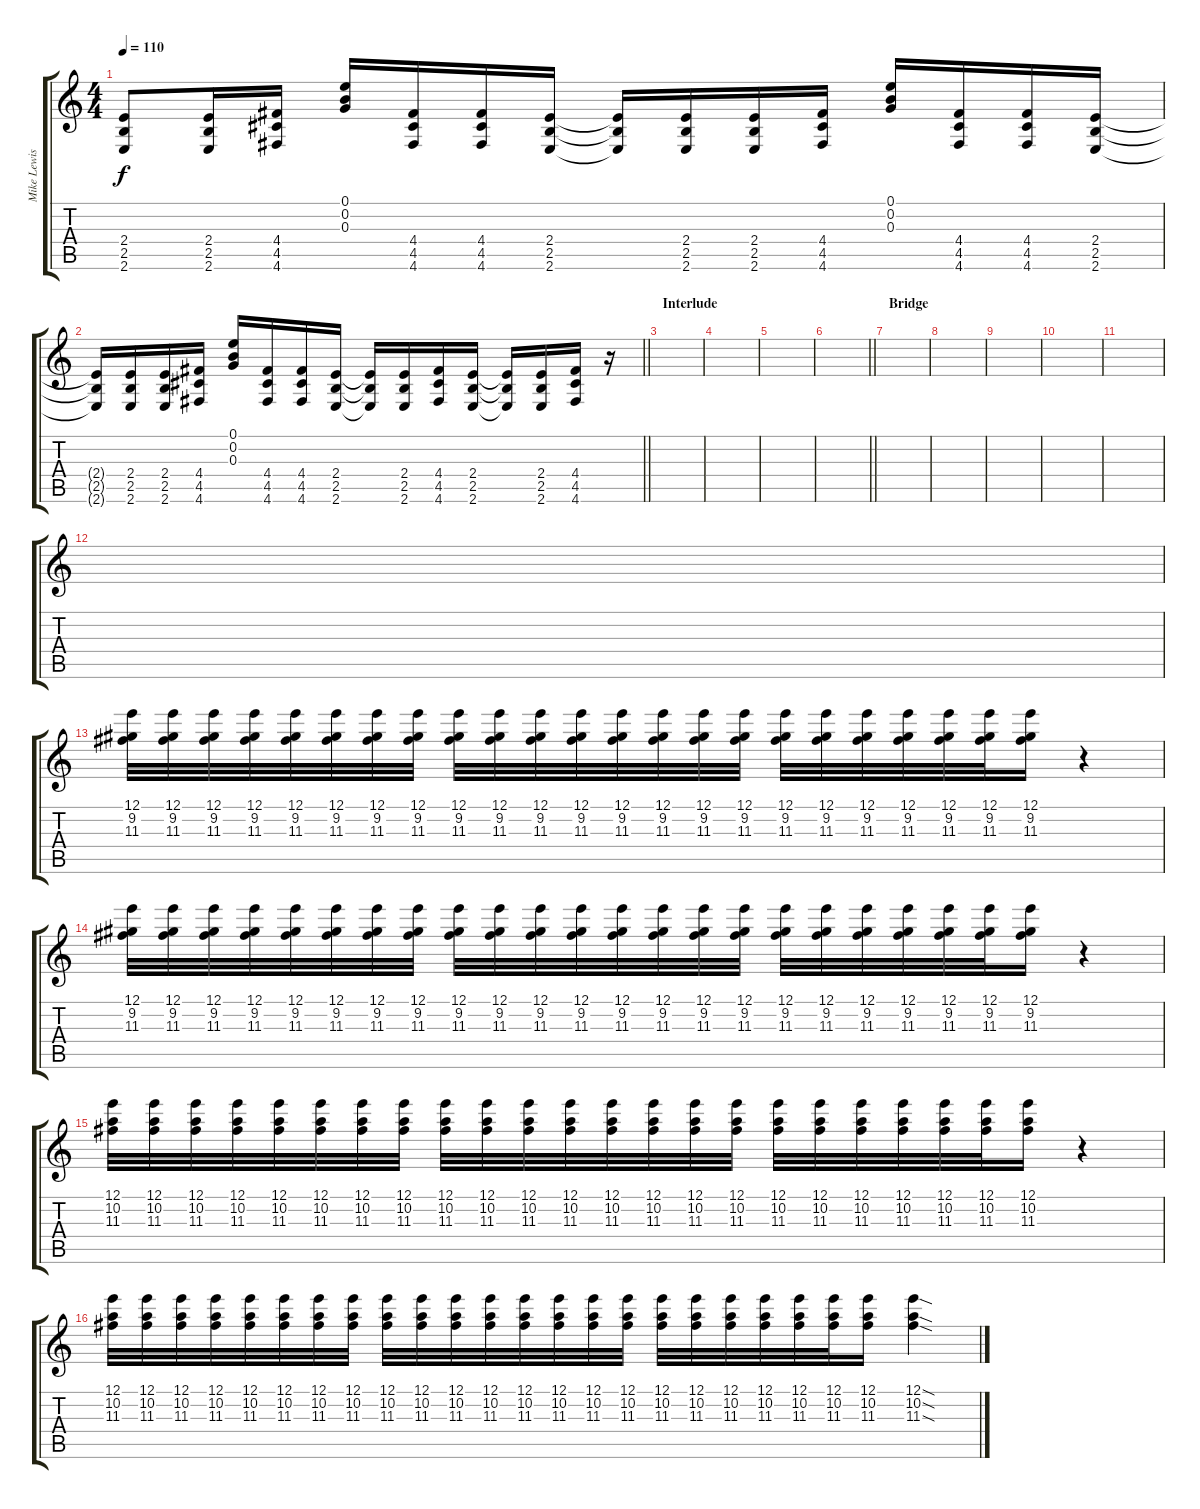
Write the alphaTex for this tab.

\track ("Mike Lewis | Rhythm" "Mike Lewis") {instrument overdrivenguitar}
\staff {score tabs}
\tuning (E4 B3 G3 D3 A2 D2) {hide}
\ts (4 4)
\tempo 110
\clef g2
\ks c
(2.4 2.5 2.6).8{dy f} (2.4 2.5 2.6).16 (4.4 4.5 4.6).16 (0.1 0.2 0.3).16 (4.4 4.5 4.6).16 (4.4 4.5 4.6).16 (2.4 2.5 2.6).16 (2.4{t} 2.5{t} 2.6{t}).16 (2.4 2.5 2.6).16 (2.4 2.5 2.6).16 (4.4 4.5 4.6).16 (0.1 0.2 0.3).16 (4.4 4.5 4.6).16 (4.4 4.5 4.6).16 (2.4 2.5 2.6).16 |
\barLineRight lightlight
(2.4{t} 2.5{t} 2.6{t}).16 (2.4 2.5 2.6).16 (2.4 2.5 2.6).16 (4.4 4.5 4.6).16 (0.1 0.2 0.3).16 (4.4 4.5 4.6).16 (4.4 4.5 4.6).16 (2.4 2.5 2.6).16 (2.4{t} 2.5{t} 2.6{t}).16 (2.4 2.5 2.6).16 (4.4 4.5 4.6).16 (2.4 2.5 2.6).16 (2.4{t} 2.5{t} 2.6{t}).16 (2.4 2.5 2.6).16 (4.4 4.5 4.6).16 r.16 |
\section ("" "Interlude")
|
|
|
\barLineRight lightlight
|
\section ("" "Bridge")
|
|
|
|
|
|
(12.1 9.2 11.3).32 (12.1 9.2 11.3).32 (12.1 9.2 11.3).32 (12.1 9.2 11.3).32 (12.1 9.2 11.3).32 (12.1 9.2 11.3).32 (12.1 9.2 11.3).32 (12.1 9.2 11.3).32 (12.1 9.2 11.3).32 (12.1 9.2 11.3).32 (12.1 9.2 11.3).32 (12.1 9.2 11.3).32 (12.1 9.2 11.3).32 (12.1 9.2 11.3).32 (12.1 9.2 11.3).32 (12.1 9.2 11.3).32 (12.1 9.2 11.3).32 (12.1 9.2 11.3).32 (12.1 9.2 11.3).32 (12.1 9.2 11.3).32 (12.1 9.2 11.3).32 (12.1 9.2 11.3).32 (12.1 9.2 11.3).16 r.4 |
(12.1 9.2 11.3).32 (12.1 9.2 11.3).32 (12.1 9.2 11.3).32 (12.1 9.2 11.3).32 (12.1 9.2 11.3).32 (12.1 9.2 11.3).32 (12.1 9.2 11.3).32 (12.1 9.2 11.3).32 (12.1 9.2 11.3).32 (12.1 9.2 11.3).32 (12.1 9.2 11.3).32 (12.1 9.2 11.3).32 (12.1 9.2 11.3).32 (12.1 9.2 11.3).32 (12.1 9.2 11.3).32 (12.1 9.2 11.3).32 (12.1 9.2 11.3).32 (12.1 9.2 11.3).32 (12.1 9.2 11.3).32 (12.1 9.2 11.3).32 (12.1 9.2 11.3).32 (12.1 9.2 11.3).32 (12.1 9.2 11.3).16 r.4 |
(12.1 10.2 11.3).32 (12.1 10.2 11.3).32 (12.1 10.2 11.3).32 (12.1 10.2 11.3).32 (12.1 10.2 11.3).32 (12.1 10.2 11.3).32 (12.1 10.2 11.3).32 (12.1 10.2 11.3).32 (12.1 10.2 11.3).32 (12.1 10.2 11.3).32 (12.1 10.2 11.3).32 (12.1 10.2 11.3).32 (12.1 10.2 11.3).32 (12.1 10.2 11.3).32 (12.1 10.2 11.3).32 (12.1 10.2 11.3).32 (12.1 10.2 11.3).32 (12.1 10.2 11.3).32 (12.1 10.2 11.3).32 (12.1 10.2 11.3).32 (12.1 10.2 11.3).32 (12.1 10.2 11.3).32 (12.1 10.2 11.3).16 r.4 |
(12.1 10.2 11.3).32 (12.1 10.2 11.3).32 (12.1 10.2 11.3).32 (12.1 10.2 11.3).32 (12.1 10.2 11.3).32 (12.1 10.2 11.3).32 (12.1 10.2 11.3).32 (12.1 10.2 11.3).32 (12.1 10.2 11.3).32 (12.1 10.2 11.3).32 (12.1 10.2 11.3).32 (12.1 10.2 11.3).32 (12.1 10.2 11.3).32 (12.1 10.2 11.3).32 (12.1 10.2 11.3).32 (12.1 10.2 11.3).32 (12.1 10.2 11.3).32 (12.1 10.2 11.3).32 (12.1 10.2 11.3).32 (12.1 10.2 11.3).32 (12.1 10.2 11.3).32 (12.1 10.2 11.3).32 (12.1 10.2 11.3).16 (12.1{sod} 10.2{sod} 11.3{sod}).4
